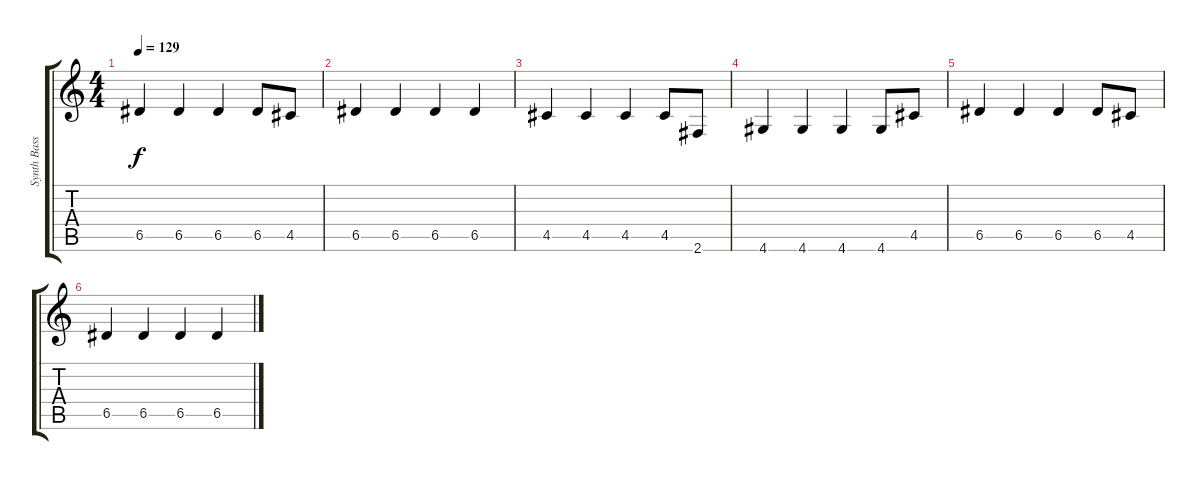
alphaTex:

\track ("Synth Bass" "Synth Bass") {instrument synthbass1}
\staff {score tabs}
\tuning (E4 B3 G3 D3 A2 E2) {hide}
\ts (4 4)
\tempo 129
\clef g2
\ks c
6.5.4{dy f} 6.5.4 6.5.4 6.5.8 4.5.8 |
6.5.4 6.5.4 6.5.4 6.5.4 |
4.5.4 4.5.4 4.5.4 4.5.8 2.6.8 |
4.6.4 4.6.4 4.6.4 4.6.8 4.5.8 |
6.5.4 6.5.4 6.5.4 6.5.8 4.5.8 |
6.5.4 6.5.4 6.5.4 6.5.4
